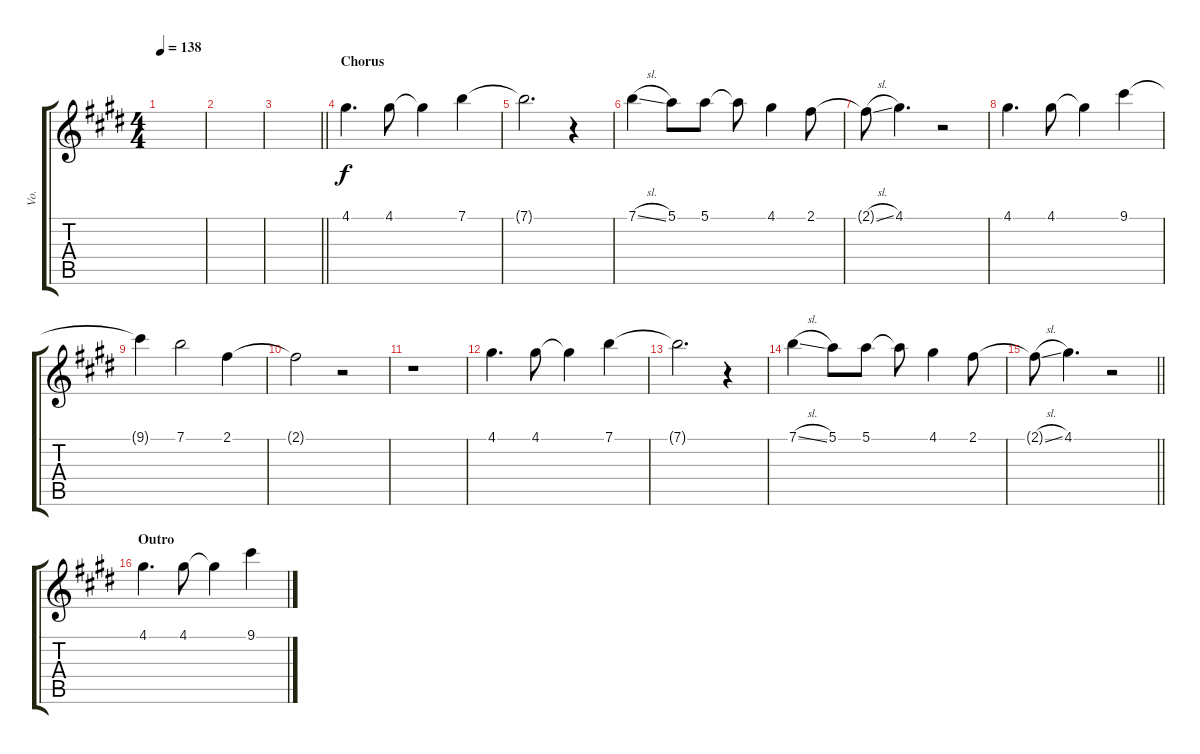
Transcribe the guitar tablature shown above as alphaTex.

\track ("Vo." "Vo.") {instrument acousticguitarsteel}
\staff {score tabs}
\tuning (E4 B3 G3 D3 A2 E2) {hide}
\ts (4 4)
\tempo 138
\clef g2
\ks e
|
|
\barLineRight lightlight
|
\section ("" "Chorus")
4.1.4{d} 4.1.8 4.1{t}.4 7.1.4 |
7.1{t}.2{d} r.4 |
7.1{sl}.4 5.1.8 5.1.8 5.1{t}.8 4.1.4 2.1.8 |
2.1{sl t}.8 4.1.4{d} r.2 |
4.1.4{d} 4.1.8 4.1{t}.4 9.1.4 |
9.1{t}.4 7.1.2 2.1.4 |
2.1{t}.2 r.2 |
r.1 |
4.1.4{d} 4.1.8 4.1{t}.4 7.1.4 |
7.1{t}.2{d} r.4 |
7.1{sl}.4 5.1.8 5.1.8 5.1{t}.8 4.1.4 2.1.8 |
\barLineRight lightlight
2.1{sl t}.8 4.1.4{d} r.2 |
\section ("" "Outro")
4.1.4{d} 4.1.8 4.1{t}.4 9.1.4
